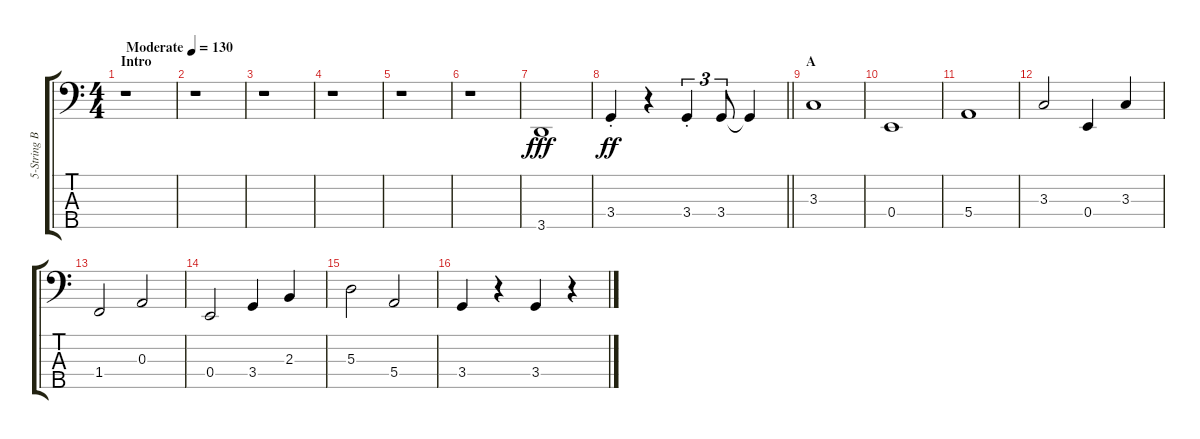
\track ("5-String Bass" "5-String B") {instrument electricbassfinger}
\staff {score tabs}
\tuning (G2 D2 A1 E1 B0) {hide}
\ts (4 4)
\section ("" "Intro")
\tempo (130 "Moderate")
\clef f4
\ks c
r.1{dy fff instrument electricbassfinger} |
r.1 |
r.1 |
r.1 |
r.1 |
r.1 |
3.5.1 |
\barLineRight lightlight
3.4{st}.4{dy ff} r.4 3.4{st}.4{tu (3 2)} 3.4.8{tu (3 2)} 3.4{t}.4 |
\section ("" "A")
3.3.1 |
0.4.1 |
5.4.1 |
3.3.2 0.4.4 3.3.4 |
1.4.2 0.3.2 |
0.4.2 3.4.4 2.3.4 |
5.3.2 5.4.2 |
3.4.4 r.4 3.4.4 r.4
